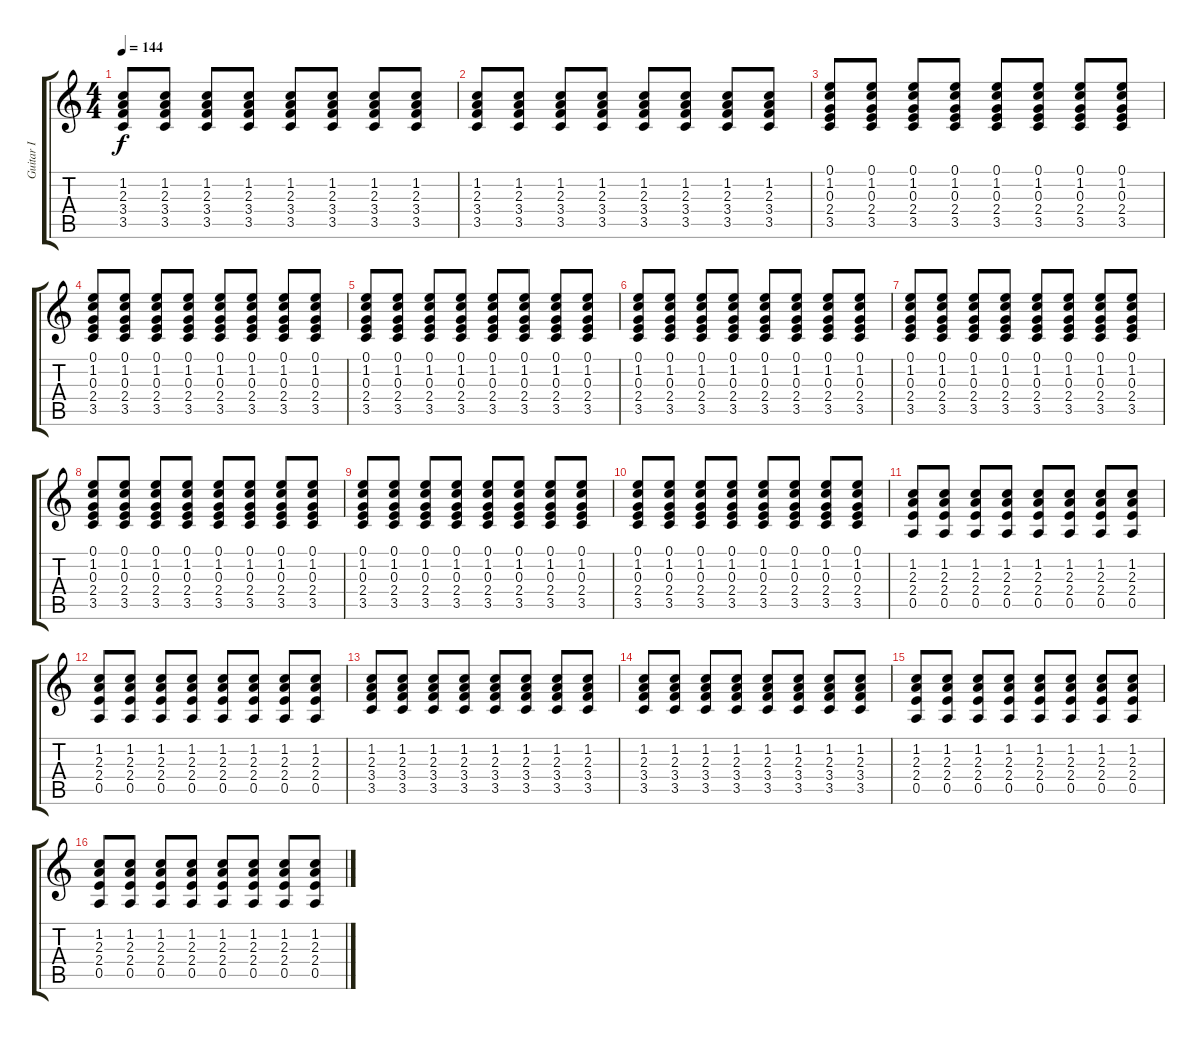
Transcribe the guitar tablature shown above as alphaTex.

\track ("Guitar I" "Guitar I") {instrument acousticguitarsteel}
\staff {score tabs}
\tuning (E4 B3 G3 D3 A2 E2) {hide}
\ts (4 4)
\tempo 144
\clef g2
\ks c
(1.2 2.3 3.4 3.5).8{dy f} (1.2 2.3 3.4 3.5).8 (1.2 2.3 3.4 3.5).8 (1.2 2.3 3.4 3.5).8 (1.2 2.3 3.4 3.5).8 (1.2 2.3 3.4 3.5).8 (1.2 2.3 3.4 3.5).8 (1.2 2.3 3.4 3.5).8 |
(1.2 2.3 3.4 3.5).8 (1.2 2.3 3.4 3.5).8 (1.2 2.3 3.4 3.5).8 (1.2 2.3 3.4 3.5).8 (1.2 2.3 3.4 3.5).8 (1.2 2.3 3.4 3.5).8 (1.2 2.3 3.4 3.5).8 (1.2 2.3 3.4 3.5).8 |
(0.1 1.2 0.3 2.4 3.5).8 (0.1 1.2 0.3 2.4 3.5).8 (0.1 1.2 0.3 2.4 3.5).8 (0.1 1.2 0.3 2.4 3.5).8 (0.1 1.2 0.3 2.4 3.5).8 (0.1 1.2 0.3 2.4 3.5).8 (0.1 1.2 0.3 2.4 3.5).8 (0.1 1.2 0.3 2.4 3.5).8 |
(0.1 1.2 0.3 2.4 3.5).8 (0.1 1.2 0.3 2.4 3.5).8 (0.1 1.2 0.3 2.4 3.5).8 (0.1 1.2 0.3 2.4 3.5).8 (0.1 1.2 0.3 2.4 3.5).8 (0.1 1.2 0.3 2.4 3.5).8 (0.1 1.2 0.3 2.4 3.5).8 (0.1 1.2 0.3 2.4 3.5).8 |
(0.1 1.2 0.3 2.4 3.5).8 (0.1 1.2 0.3 2.4 3.5).8 (0.1 1.2 0.3 2.4 3.5).8 (0.1 1.2 0.3 2.4 3.5).8 (0.1 1.2 0.3 2.4 3.5).8 (0.1 1.2 0.3 2.4 3.5).8 (0.1 1.2 0.3 2.4 3.5).8 (0.1 1.2 0.3 2.4 3.5).8 |
(0.1 1.2 0.3 2.4 3.5).8 (0.1 1.2 0.3 2.4 3.5).8 (0.1 1.2 0.3 2.4 3.5).8 (0.1 1.2 0.3 2.4 3.5).8 (0.1 1.2 0.3 2.4 3.5).8 (0.1 1.2 0.3 2.4 3.5).8 (0.1 1.2 0.3 2.4 3.5).8 (0.1 1.2 0.3 2.4 3.5).8 |
(0.1 1.2 0.3 2.4 3.5).8 (0.1 1.2 0.3 2.4 3.5).8 (0.1 1.2 0.3 2.4 3.5).8 (0.1 1.2 0.3 2.4 3.5).8 (0.1 1.2 0.3 2.4 3.5).8 (0.1 1.2 0.3 2.4 3.5).8 (0.1 1.2 0.3 2.4 3.5).8 (0.1 1.2 0.3 2.4 3.5).8 |
(0.1 1.2 0.3 2.4 3.5).8 (0.1 1.2 0.3 2.4 3.5).8 (0.1 1.2 0.3 2.4 3.5).8 (0.1 1.2 0.3 2.4 3.5).8 (0.1 1.2 0.3 2.4 3.5).8 (0.1 1.2 0.3 2.4 3.5).8 (0.1 1.2 0.3 2.4 3.5).8 (0.1 1.2 0.3 2.4 3.5).8 |
(0.1 1.2 0.3 2.4 3.5).8 (0.1 1.2 0.3 2.4 3.5).8 (0.1 1.2 0.3 2.4 3.5).8 (0.1 1.2 0.3 2.4 3.5).8 (0.1 1.2 0.3 2.4 3.5).8 (0.1 1.2 0.3 2.4 3.5).8 (0.1 1.2 0.3 2.4 3.5).8 (0.1 1.2 0.3 2.4 3.5).8 |
(0.1 1.2 0.3 2.4 3.5).8 (0.1 1.2 0.3 2.4 3.5).8 (0.1 1.2 0.3 2.4 3.5).8 (0.1 1.2 0.3 2.4 3.5).8 (0.1 1.2 0.3 2.4 3.5).8 (0.1 1.2 0.3 2.4 3.5).8 (0.1 1.2 0.3 2.4 3.5).8 (0.1 1.2 0.3 2.4 3.5).8 |
(1.2 2.3 2.4 0.5).8 (1.2 2.3 2.4 0.5).8 (1.2 2.3 2.4 0.5).8 (1.2 2.3 2.4 0.5).8 (1.2 2.3 2.4 0.5).8 (1.2 2.3 2.4 0.5).8 (1.2 2.3 2.4 0.5).8 (1.2 2.3 2.4 0.5).8 |
(1.2 2.3 2.4 0.5).8 (1.2 2.3 2.4 0.5).8 (1.2 2.3 2.4 0.5).8 (1.2 2.3 2.4 0.5).8 (1.2 2.3 2.4 0.5).8 (1.2 2.3 2.4 0.5).8 (1.2 2.3 2.4 0.5).8 (1.2 2.3 2.4 0.5).8 |
(1.2 2.3 3.4 3.5).8 (1.2 2.3 3.4 3.5).8 (1.2 2.3 3.4 3.5).8 (1.2 2.3 3.4 3.5).8 (1.2 2.3 3.4 3.5).8 (1.2 2.3 3.4 3.5).8 (1.2 2.3 3.4 3.5).8 (1.2 2.3 3.4 3.5).8 |
(1.2 2.3 3.4 3.5).8 (1.2 2.3 3.4 3.5).8 (1.2 2.3 3.4 3.5).8 (1.2 2.3 3.4 3.5).8 (1.2 2.3 3.4 3.5).8 (1.2 2.3 3.4 3.5).8 (1.2 2.3 3.4 3.5).8 (1.2 2.3 3.4 3.5).8 |
(1.2 2.3 2.4 0.5).8 (1.2 2.3 2.4 0.5).8 (1.2 2.3 2.4 0.5).8 (1.2 2.3 2.4 0.5).8 (1.2 2.3 2.4 0.5).8 (1.2 2.3 2.4 0.5).8 (1.2 2.3 2.4 0.5).8 (1.2 2.3 2.4 0.5).8 |
(1.2 2.3 2.4 0.5).8 (1.2 2.3 2.4 0.5).8 (1.2 2.3 2.4 0.5).8 (1.2 2.3 2.4 0.5).8 (1.2 2.3 2.4 0.5).8 (1.2 2.3 2.4 0.5).8 (1.2 2.3 2.4 0.5).8 (1.2 2.3 2.4 0.5).8
